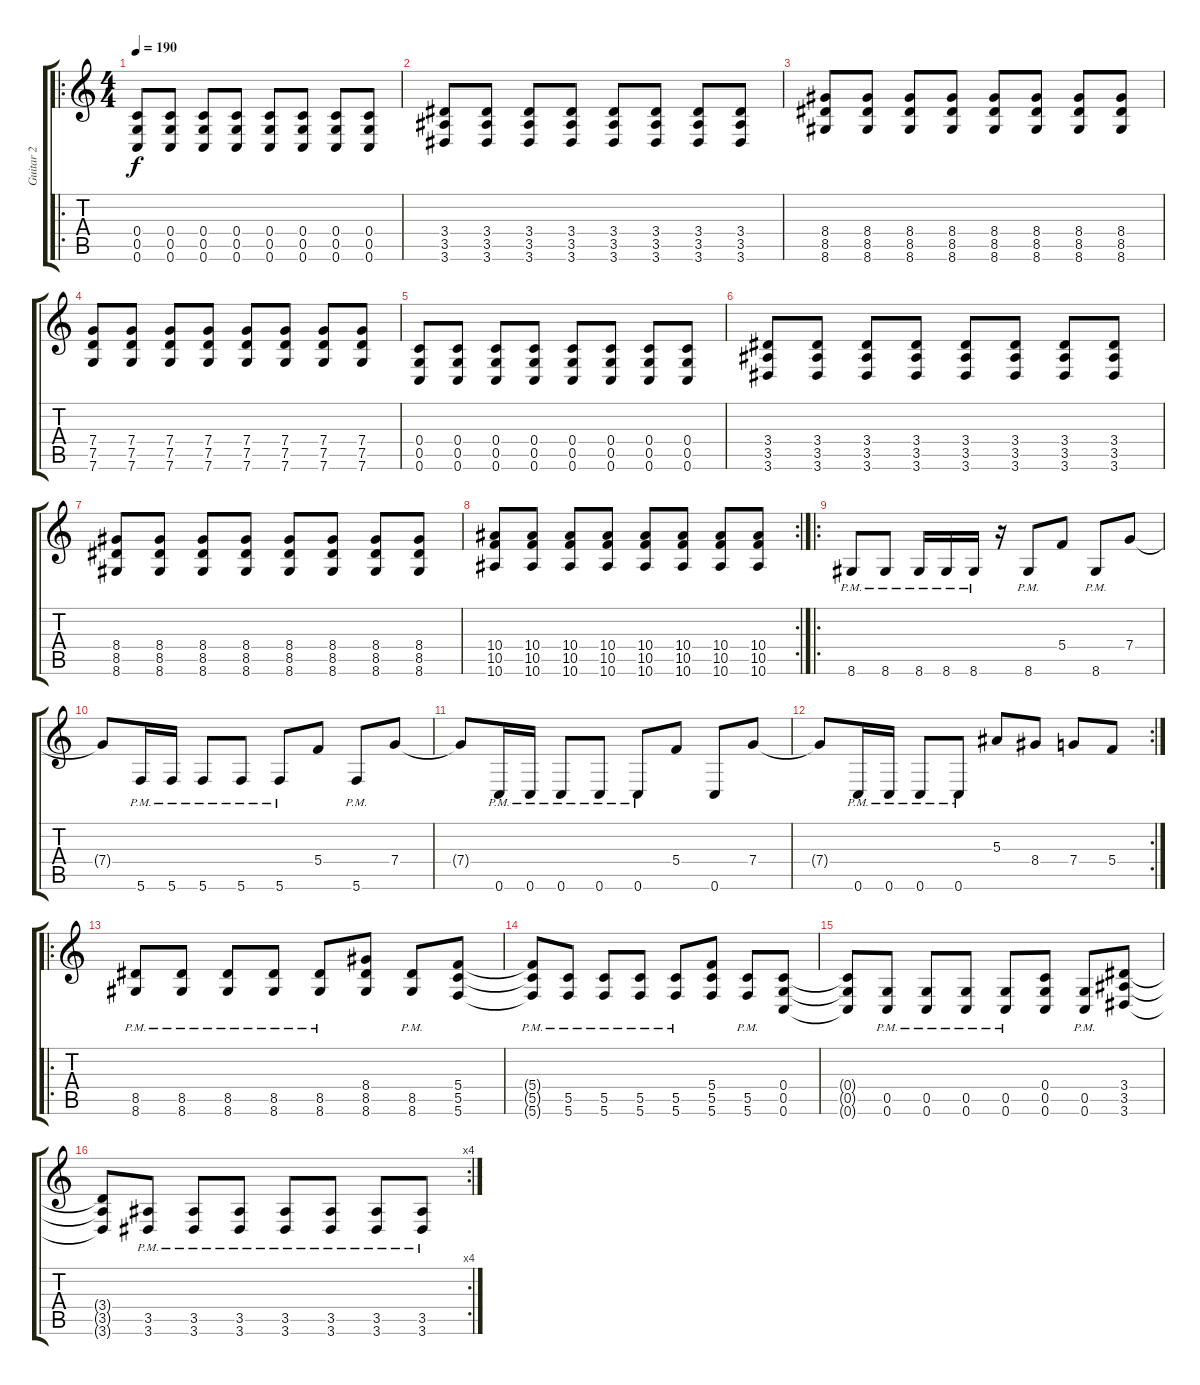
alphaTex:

\track ("Guitar 2" "Guitar 2") {instrument distortionguitar}
\staff {score tabs}
\tuning (D4 A3 F3 C3 G2 C2) {hide}
\ro
\ts (4 4)
\tempo 190
\clef g2
\ks c
(0.4 0.5 0.6).8{dy f} (0.4 0.5 0.6).8 (0.4 0.5 0.6).8 (0.4 0.5 0.6).8 (0.4 0.5 0.6).8 (0.4 0.5 0.6).8 (0.4 0.5 0.6).8 (0.4 0.5 0.6).8 |
(3.4 3.5 3.6).8 (3.4 3.5 3.6).8 (3.4 3.5 3.6).8 (3.4 3.5 3.6).8 (3.4 3.5 3.6).8 (3.4 3.5 3.6).8 (3.4 3.5 3.6).8 (3.4 3.5 3.6).8 |
(8.4 8.5 8.6).8 (8.4 8.5 8.6).8 (8.4 8.5 8.6).8 (8.4 8.5 8.6).8 (8.4 8.5 8.6).8 (8.4 8.5 8.6).8 (8.4 8.5 8.6).8 (8.4 8.5 8.6).8 |
(7.4 7.5 7.6).8 (7.4 7.5 7.6).8 (7.4 7.5 7.6).8 (7.4 7.5 7.6).8 (7.4 7.5 7.6).8 (7.4 7.5 7.6).8 (7.4 7.5 7.6).8 (7.4 7.5 7.6).8 |
(0.4 0.5 0.6).8 (0.4 0.5 0.6).8 (0.4 0.5 0.6).8 (0.4 0.5 0.6).8 (0.4 0.5 0.6).8 (0.4 0.5 0.6).8 (0.4 0.5 0.6).8 (0.4 0.5 0.6).8 |
(3.4 3.5 3.6).8 (3.4 3.5 3.6).8 (3.4 3.5 3.6).8 (3.4 3.5 3.6).8 (3.4 3.5 3.6).8 (3.4 3.5 3.6).8 (3.4 3.5 3.6).8 (3.4 3.5 3.6).8 |
(8.4 8.5 8.6).8 (8.4 8.5 8.6).8 (8.4 8.5 8.6).8 (8.4 8.5 8.6).8 (8.4 8.5 8.6).8 (8.4 8.5 8.6).8 (8.4 8.5 8.6).8 (8.4 8.5 8.6).8 |
\rc 2
(10.4 10.5 10.6).8 (10.4 10.5 10.6).8 (10.4 10.5 10.6).8 (10.4 10.5 10.6).8 (10.4 10.5 10.6).8 (10.4 10.5 10.6).8 (10.4 10.5 10.6).8 (10.4 10.5 10.6).8 |
\ro
8.6{pm}.8 8.6{pm}.8 8.6{pm}.16 8.6{pm}.16 8.6{pm}.16 r.16 8.6{pm}.8 5.4.8 8.6{pm}.8 7.4.8 |
7.4{t}.8 5.6{pm}.16 5.6{pm}.16 5.6{pm}.8 5.6{pm}.8 5.6{pm}.8 5.4.8 5.6{pm}.8 7.4.8 |
7.4{t}.8 0.6{pm}.16 0.6{pm}.16 0.6{pm}.8 0.6{pm}.8 0.6{pm}.8 5.4.8 0.6.8 7.4.8 |
\rc 2
7.4{t}.8 0.6{pm}.16 0.6{pm}.16 0.6{pm}.8 0.6{pm}.8 5.3.8 8.4.8 7.4.8 5.4.8 |
\ro
(8.5{pm} 8.6{pm}).8 (8.5{pm} 8.6{pm}).8 (8.5{pm} 8.6{pm}).8 (8.5{pm} 8.6{pm}).8 (8.5{pm} 8.6{pm}).8 (8.4 8.5 8.6).8 (8.5{pm} 8.6{pm}).8 (5.4 5.5 5.6).8 |
(5.4{pm t} 5.5{pm t} 5.6{pm t}).8 (5.5{pm} 5.6{pm}).8 (5.5{pm} 5.6{pm}).8 (5.5{pm} 5.6{pm}).8 (5.5{pm} 5.6{pm}).8 (5.4 5.5 5.6).8 (5.5{pm} 5.6{pm}).8 (0.4 0.5 0.6).8 |
(0.4{t} 0.5{t} 0.6{t}).8 (0.5{pm} 0.6{pm}).8 (0.5{pm} 0.6{pm}).8 (0.5{pm} 0.6{pm}).8 (0.5{pm} 0.6{pm}).8 (0.4 0.5 0.6).8 (0.5{pm} 0.6{pm}).8 (3.4 3.5 3.6).8 |
\rc 4
(3.4{t} 3.5{t} 3.6{t}).8 (3.5{pm} 3.6{pm}).8 (3.5{pm} 3.6{pm}).8 (3.5{pm} 3.6{pm}).8 (3.5{pm} 3.6{pm}).8 (3.5{pm} 3.6{pm}).8 (3.5{pm} 3.6{pm}).8 (3.5{pm} 3.6{pm}).8
